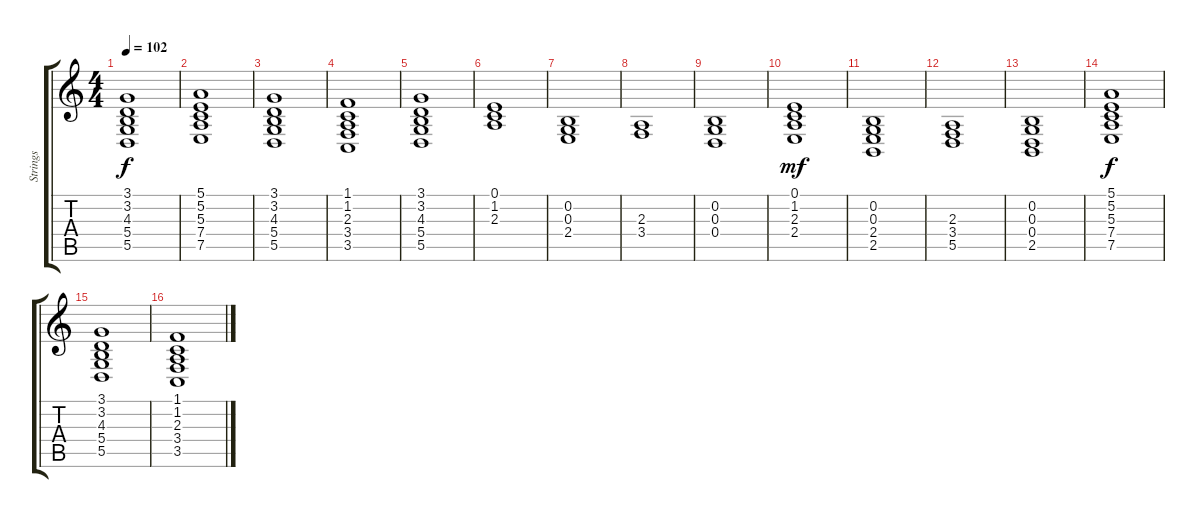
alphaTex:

\track ("Strings" "Strings") {instrument synthstrings2}
\staff {score tabs}
\tuning (E4 B3 G3 D3 A2 E2) {hide}
\ts (4 4)
\tempo 102
\clef g2
\ks c
(3.1 3.2 4.3 5.4 5.5).1{dy f} |
(5.1 5.2 5.3 7.4 7.5).1 |
(3.1 3.2 4.3 5.4 5.5).1 |
(1.1 1.2 2.3 3.4 3.5).1 |
(3.1 3.2 4.3 5.4 5.5).1 |
(0.1 1.2 2.3).1{volume 6} |
(0.2 0.3 2.4).1 |
(2.3 3.4).1 |
(0.2 0.3 0.4).1 |
(0.1 1.2 2.3 2.4).1{dy mf} |
(0.2 0.3 2.4 2.5).1 |
(2.3 3.4 5.5).1 |
(0.2 0.3 0.4 2.5).1 |
(5.1 5.2 5.3 7.4 7.5).1{dy f} |
(3.1 3.2 4.3 5.4 5.5).1 |
(1.1 1.2 2.3 3.4 3.5).1
